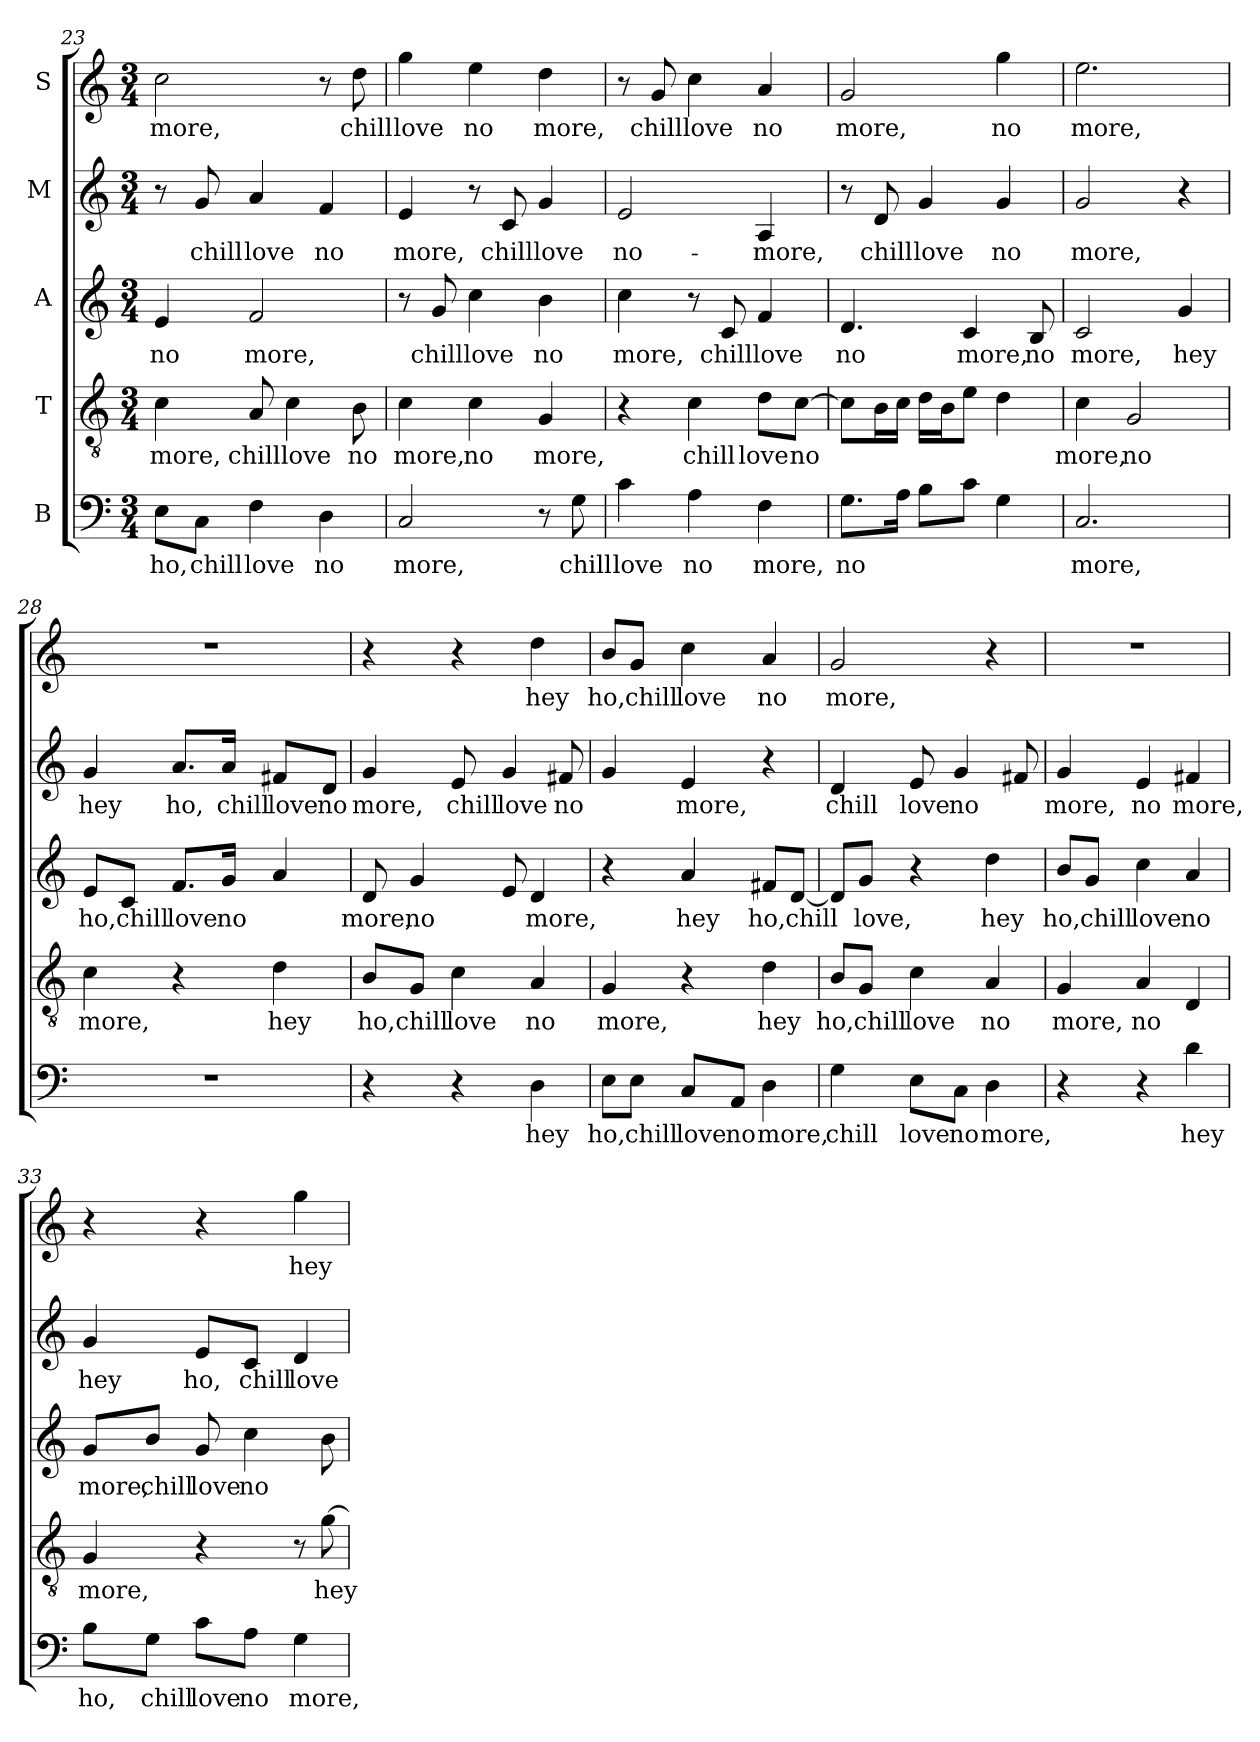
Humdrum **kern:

**kern	**text	**kern	**text	**kern	**text	**kern	**text	**kern	**text
*part5	*part5	*part4	*part4	*part3	*part3	*part2	*part2	*part1	*part1
*staff5	*staff5	*staff4	*staff4	*staff3	*staff3	*staff2	*staff2	*staff1	*staff1
*I"B	*	*I"T	*	*I"A	*	*I"M	*	*I"S	*
*clefF4	*	*clefGv2	*	*clefG2	*	*clefG2	*	*clefG2	*
*k[]	*	*k[]	*	*k[]	*	*k[]	*	*k[]	*
*M3/4	*	*M3/4	*	*M3/4	*	*M3/4	*	*M3/4	*
=23	=23	=23	=23	=23	=23	=23	=23	=23	=23
!	!LO:LY:b	!	!LO:LY:b	!	!LO:LY:b	!	!	!	!LO:LY:b
8E\L	ho,	4c\	more,	4e/	no	8r	.	2cc\	more,
!	!LO:LY:b	!	!	!	!	!	!LO:LY:b	!	!
8C\J	chill	.	.	.	.	8g/	chill	.	.
!	!LO:LY:b	!	!LO:LY:b	!	!LO:LY:b	!	!LO:LY:b	!	!
4F\	love	8A/	chill	2f/	more,	4a/	love	.	.
!	!	!	!LO:LY:b	!	!	!	!	!	!
.	.	4c\	love	.	.	.	.	.	.
!	!LO:LY:b	!	!	!	!	!	!LO:LY:b	!	!
4D\	no	.	.	.	.	4f/	no	8r	.
!	!	!	!LO:LY:b	!	!	!	!	!	!LO:LY:b
.	.	8B\	no	.	.	.	.	8dd\	chill
=24	=24	=24	=24	=24	=24	=24	=24	=24	=24
!	!LO:LY:b	!	!LO:LY:b	!	!	!	!LO:LY:b	!	!LO:LY:b
2C/	more,	4c\	more,	8r	.	4e/	more,	4gg\	love
!	!	!	!	!	!LO:LY:b	!	!	!	!
.	.	.	.	8g/	chill	.	.	.	.
!	!	!	!LO:LY:b	!	!LO:LY:b	!	!	!	!LO:LY:b
.	.	4c\	no	4cc\	love	8r	.	4ee\	no
!	!	!	!	!	!	!	!LO:LY:b	!	!
.	.	.	.	.	.	8c/	chill	.	.
!	!	!	!LO:LY:b	!	!LO:LY:b	!	!LO:LY:b	!	!LO:LY:b
8r	.	4G/	more,	4b\	no	4g/	love	4dd\	more,
!	!LO:LY:b	!	!	!	!	!	!	!	!
8G\	chill	.	.	.	.	.	.	.	.
=25	=25	=25	=25	=25	=25	=25	=25	=25	=25
!	!LO:LY:b	!	!	!	!LO:LY:b	!	!LO:LY:b	!	!
4c\	love	4r	.	4cc\	more,	2e/	no-	8r	.
!	!	!	!	!	!	!	!	!	!LO:LY:b
.	.	.	.	.	.	.	.	8g/	chill
!	!LO:LY:b	!	!LO:LY:b	!	!	!	!	!	!LO:LY:b
4A\	no	4c\	chill	8r	.	.	.	4cc\	love
!	!	!	!	!	!LO:LY:b	!	!	!	!
.	.	.	.	8c/	chill	.	.	.	.
!	!LO:LY:b	!	!LO:LY:b	!	!LO:LY:b	!	!LO:LY:b	!	!LO:LY:b
4F\	more,	8d\L	love	4f/	love	4A/	-more,	4a/	no
!	!	!	!LO:LY:b	!	!	!	!	!	!
.	.	[8c\J	no	.	.	.	.	.	.
=26	=26	=26	=26	=26	=26	=26	=26	=26	=26
!	!LO:LY:b	!	!	!	!LO:LY:b	!	!	!	!LO:LY:b
8.G\L	no	8c\L]	.	4.d/	no	8r	.	2g/	more,
!	!	!	!	!	!	!	!LO:LY:b	!	!
.	.	16B\L	.	.	.	8d/	chill	.	.
16A\Jk	.	16c\JJ	.	.	.	.	.	.	.
!	!	!	!	!	!	!	!LO:LY:b	!	!
8B\L	.	16d\LL	.	.	.	4g/	love	.	.
.	.	16B\J	.	.	.	.	.	.	.
!	!	!	!	!	!LO:LY:b	!	!	!	!
8c\J	.	8e\J	.	4c/	more,	.	.	.	.
!	!	!	!	!	!	!	!LO:LY:b	!	!LO:LY:b
4G\	.	4d\	.	.	.	4g/	no	4gg\	no
!	!	!	!	!	!LO:LY:b	!	!	!	!
.	.	.	.	8B/	no	.	.	.	.
!!LO:LB:g=z
=27	=27	=27	=27	=27	=27	=27	=27	=27	=27
!	!LO:LY:b	!	!LO:LY:b	!	!LO:LY:b	!	!LO:LY:b	!	!LO:LY:b
2.C/	more,	4c\	more,	2c/	more,	2g/	more,	2.ee\	more,
!	!	!	!LO:LY:b	!	!	!	!	!	!
.	.	2G/	no	.	.	.	.	.	.
!	!	!	!	!	!LO:LY:b	!	!	!	!
.	.	.	.	4g/	hey	4r	.	.	.
=28	=28	=28	=28	=28	=28	=28	=28	=28	=28
!	!	!	!LO:LY:b	!	!LO:LY:b	!	!LO:LY:b	!	!
2.r	.	4c\	more,	8e/L	ho,	4g/	hey	2.r	.
!	!	!	!	!	!LO:LY:b	!	!	!	!
.	.	.	.	8c/J	chill	.	.	.	.
!	!	!	!	!	!LO:LY:b	!	!LO:LY:b	!	!
.	.	4r	.	8.f/L	love	8.a/L	ho,	.	.
!	!	!	!	!	!LO:LY:b	!	!LO:LY:b	!	!
.	.	.	.	16g/Jk	no	16a/Jk	chill	.	.
!	!	!	!LO:LY:b	!	!	!	!LO:LY:b	!	!
.	.	4d\	hey	4a/	.	8f#X/L	love	.	.
!	!	!	!	!	!	!	!LO:LY:b	!	!
.	.	.	.	.	.	8d/J	no	.	.
=29	=29	=29	=29	=29	=29	=29	=29	=29	=29
!	!	!	!LO:LY:b	!	!LO:LY:b	!	!LO:LY:b	!	!
4r	.	8B/L	ho,	8d/	more,	4g/	more,	4r	.
!	!	!	!LO:LY:b	!	!LO:LY:b	!	!	!	!
.	.	8G/J	chill	4g/	no	.	.	.	.
!	!	!	!LO:LY:b	!	!	!	!LO:LY:b	!	!
4r	.	4c\	love	.	.	8e/	chill	4r	.
!	!	!	!	!	!	!	!LO:LY:b	!	!
.	.	.	.	8e/	.	4g/	love	.	.
!	!LO:LY:b	!	!LO:LY:b	!	!LO:LY:b	!	!	!	!LO:LY:b
4D\	hey	4A/	no	4d/	more,	.	.	4dd\	hey
!	!	!	!	!	!	!	!LO:LY:b	!	!
.	.	.	.	.	.	8f#X/	no	.	.
=30	=30	=30	=30	=30	=30	=30	=30	=30	=30
!	!LO:LY:b	!	!LO:LY:b	!	!	!	!	!	!LO:LY:b
8E\L	ho,	4G/	more,	4r	.	4g/	.	8b/L	ho,
!	!LO:LY:b	!	!	!	!	!	!	!	!LO:LY:b
8E\J	chill	.	.	.	.	.	.	8g/J	chill
!	!LO:LY:b	!	!	!	!LO:LY:b	!	!LO:LY:b	!	!LO:LY:b
8C/L	love	4r	.	4a/	hey	4e/	more,	4cc\	love
!	!LO:LY:b	!	!	!	!	!	!	!	!
8AA/J	no	.	.	.	.	.	.	.	.
!	!LO:LY:b	!	!LO:LY:b	!	!LO:LY:b	!	!	!	!LO:LY:b
4D\	more,	4d\	hey	8f#X/L	ho,	4r	.	4a/	no
!	!	!	!	!	!LO:LY:b	!	!	!	!
.	.	.	.	[8d/J	chill	.	.	.	.
=31	=31	=31	=31	=31	=31	=31	=31	=31	=31
!	!LO:LY:b	!	!LO:LY:b	!	!	!	!LO:LY:b	!	!LO:LY:b
4G\	chill	8B/L	ho,	8d/L]	.	4d/	chill	2g/	more,
!	!	!	!LO:LY:b	!	!LO:LY:b	!	!	!	!
.	.	8G/J	chill	8g/J	love,	.	.	.	.
!	!LO:LY:b	!	!LO:LY:b	!	!	!	!LO:LY:b	!	!
8E\L	love	4c\	love	4r	.	8e/	love	.	.
!	!LO:LY:b	!	!	!	!	!	!LO:LY:b	!	!
8C\J	no	.	.	.	.	4g/	no	.	.
!	!LO:LY:b	!	!LO:LY:b	!	!LO:LY:b	!	!	!	!
4D\	more,	4A/	no	4dd\	hey	.	.	4r	.
.	.	.	.	.	.	8f#X/	.	.	.
!!LO:PB:g=z
=32	=32	=32	=32	=32	=32	=32	=32	=32	=32
!	!	!	!LO:LY:b	!	!LO:LY:b	!	!LO:LY:b	!	!
4r	.	4G/	more,	8b/L	ho,	4g/	more,	2.r	.
!	!	!	!	!	!LO:LY:b	!	!	!	!
.	.	.	.	8g/J	chill	.	.	.	.
!	!	!	!LO:LY:b	!	!LO:LY:b	!	!LO:LY:b	!	!
4r	.	4A/	no	4cc\	love	4e/	no	.	.
!	!LO:LY:b	!	!	!	!LO:LY:b	!	!LO:LY:b	!	!
4d\	hey	4D/	.	4a/	no	4f#X/	more,	.	.
=33	=33	=33	=33	=33	=33	=33	=33	=33	=33
!	!LO:LY:b	!	!LO:LY:b	!	!LO:LY:b	!	!LO:LY:b	!	!
8B\L	ho,	4G/	more,	8g/L	more,	4g/	hey	4r	.
!	!LO:LY:b	!	!	!	!LO:LY:b	!	!	!	!
8G\J	chill	.	.	8b/J	chill	.	.	.	.
!	!LO:LY:b	!	!	!	!LO:LY:b	!	!LO:LY:b	!	!
8c\L	love	4r	.	8g/	love	8e/L	ho,	4r	.
!	!LO:LY:b	!	!	!	!LO:LY:b	!	!LO:LY:b	!	!
8A\J	no	.	.	4cc\	no	8c/J	chill	.	.
!	!LO:LY:b	!	!	!	!	!	!LO:LY:b	!	!LO:LY:b
4G\	more,	8r	.	.	.	4d/	love	4gg\	hey
!	!	!	!LO:LY:b	!	!	!	!	!	!
.	.	[8g\	hey	8b\	.	.	.	.	.
=	=	=	=	=	=	=	=	=	=
*-	*-	*-	*-	*-	*-	*-	*-	*-	*-
